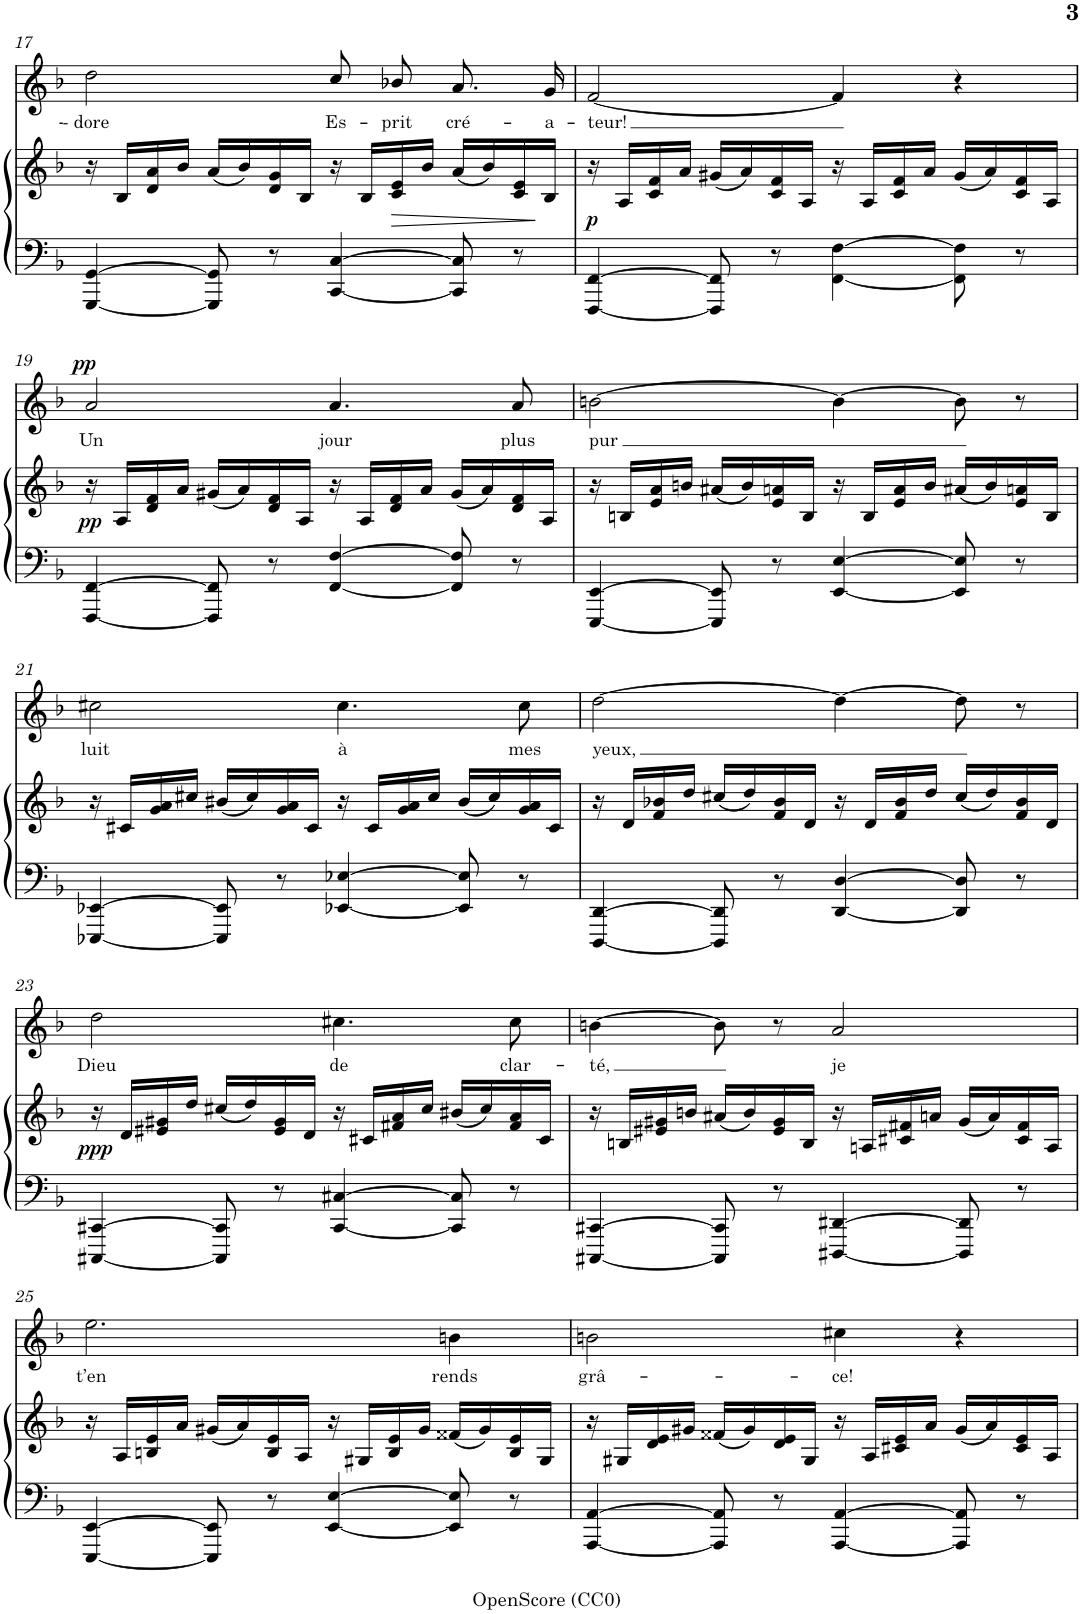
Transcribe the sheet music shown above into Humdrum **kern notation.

**kern	**kern	**dynam	**kern	**text	**dynam
*part2	*part2	*part2	*part1	*part1	*part1
*staff3	*staff2	*staff2/3	*staff1	*staff1	*staff1
*I"Piano	*	*	*I"Chant Voice	*	*
*I'Pno	*	*	*	*	*
!!LO:PB:g=z
*clefF4	*clefG2	*	*clefG2	*	*
*k[b-]	*k[b-]	*	*k[b-]	*	*
*M4/4	*M4/4	*	*M4/4	*	*
*met(c)	*met(c)	*	*met(c)	*	*
=17	=17	=17	=17	=17	=17
!	!	!	!	!LO:LY:b	!
[4GGG/ [4GG/	16r	.	2dd\	-- dore	.
.	16B-/LL	.	.	.	.
.	16d/ 16a/	.	.	.	.
.	16b-/JJ	.	.	.	.
8GGG/] 8GG/]	(16a/LL	.	.	.	.
.	16b-/)	.	.	.	.
8r	16d/ 16g/	.	.	.	.
.	16B-/JJ	.	.	.	.
!	!	!	!	!LO:LY:b	!
[4CC/ [4C/	16r	.	8cc/L	Es-	.
.	16B-/LL	.	.	.	.
!	!	!LO:HP:b	!	!LO:LY:b	!
.	16c/ 16e/	>	8b-X/J	-prit	.
.	16b-/JJ	.	.	.	.
!	!	!	!	!LO:LY:b	!
8CC/] 8C/]	(16a/LL	.	8.a/L	cré-	.
.	16b-/)	.	.	.	.
8r	16c/ 16e/	.	.	.	.
!	!	!	!	!LO:LY:b	!
.	16B-/JJ	]	16g/Jk	-a-	.
=18	=18	=18	=18	=18	=18
!	!	!LO:DY:b	!	!LO:LY:b	!
[4FFF/ [4FF/	16r	p	[2f/	-teur!	.
.	16A/LL	.	.	.	.
.	16c/ 16f/	.	.	.	.
.	16a/JJ	.	.	.	.
8FFF/] 8FF/]	(16g#X/LL	.	.	.	.
.	16a/)	.	.	.	.
8r	16c/ 16f/	.	.	.	.
.	16A/JJ	.	.	.	.
[4FF\ [4F\	16r	.	4f/]	.	.
.	16A/LL	.	.	.	.
.	16c/ 16f/	.	.	.	.
.	16a/JJ	.	.	.	.
8FF\] 8F\]	(16g#/LL	.	4r	.	.
.	16a/)	.	.	.	.
8r	16c/ 16f/	.	.	.	.
.	16A/JJ	.	.	.	.
!!LO:LB:g=z
=19	=19	=19	=19	=19	=19
!	!	!LO:DY:b	!	!LO:LY:b	!LO:DY:a
[4FFF/ [4FF/	16r	pp	2a/	Un	pp
.	16A/LL	.	.	.	.
.	16d/ 16f/	.	.	.	.
.	16a/JJ	.	.	.	.
8FFF/] 8FF/]	(16g#X/LL	.	.	.	.
.	16a/)	.	.	.	.
8r	16d/ 16f/	.	.	.	.
.	16A/JJ	.	.	.	.
!	!	!	!	!LO:LY:b	!
[4FF/ [4F/	16r	.	4.a/	jour	.
.	16A/LL	.	.	.	.
.	16d/ 16f/	.	.	.	.
.	16a/JJ	.	.	.	.
8FF/] 8F/]	(16g#/LL	.	.	.	.
.	16a/)	.	.	.	.
!	!	!	!	!LO:LY:b	!
8r	16d/ 16f/	.	8a/	plus	.
.	16A/JJ	.	.	.	.
=20	=20	=20	=20	=20	=20
!	!	!	!	!LO:LY:b	!
[4EEE/ [4EE/	16r	.	[2bn\	pur	.
.	16Bn/LL	.	.	.	.
.	16e/ 16a/	.	.	.	.
.	16bn/JJ	.	.	.	.
8EEE/] 8EE/]	(16a#X/LL	.	.	.	.
.	16b/)	.	.	.	.
8r	16e/ 16an/	.	.	.	.
.	16B/JJ	.	.	.	.
[4EE/ [4E/	16r	.	4b\_	.	.
.	16B/LL	.	.	.	.
.	16e/ 16a/	.	.	.	.
.	16b/JJ	.	.	.	.
8EE/] 8E/]	(16a#X/LL	.	8b\]	.	.
.	16b/)	.	.	.	.
8r	16e/ 16an/	.	8r	.	.
.	16B/JJ	.	.	.	.
!!LO:LB:g=z
=21	=21	=21	=21	=21	=21
!	!	!	!	!LO:LY:b	!
[4EEE-X/ [4EE-X/	16r	.	2cc#X\	luit	.
.	16c#X/LL	.	.	.	.
.	16g/ 16a/	.	.	.	.
.	16cc#X/JJ	.	.	.	.
8EEE-/] 8EE-/]	(16b#X/LL	.	.	.	.
.	16cc#/)	.	.	.	.
8r	16g/ 16a/	.	.	.	.
.	16c#/JJ	.	.	.	.
!	!	!	!	!LO:LY:b	!
[4EE-X/ [4E-X/	16r	.	4.cc#\	à	.
.	16c#/LL	.	.	.	.
.	16g/ 16a/	.	.	.	.
.	16cc#/JJ	.	.	.	.
8EE-/] 8E-/]	(16b#/LL	.	.	.	.
.	16cc#/)	.	.	.	.
!	!	!	!	!LO:LY:b	!
8r	16g/ 16a/	.	8cc#\	mes	.
.	16c#/JJ	.	.	.	.
=22	=22	=22	=22	=22	=22
!	!	!	!	!LO:LY:b	!
[4DDD/ [4DD/	16r	.	[2dd\	yeux,	.
.	16d/LL	.	.	.	.
.	16f/ 16b-X/	.	.	.	.
.	16dd/JJ	.	.	.	.
8DDD/] 8DD/]	(16cc#X/LL	.	.	.	.
.	16dd/)	.	.	.	.
8r	16f/ 16b-/	.	.	.	.
.	16d/JJ	.	.	.	.
[4DD/ [4D/	16r	.	4dd\_	.	.
.	16d/LL	.	.	.	.
.	16f/ 16b-/	.	.	.	.
.	16dd/JJ	.	.	.	.
8DD/] 8D/]	(16cc#/LL	.	8dd\]	.	.
.	16dd/)	.	.	.	.
8r	16f/ 16b-/	.	8r	.	.
.	16d/JJ	.	.	.	.
!!LO:LB:g=z
=23	=23	=23	=23	=23	=23
!	!	!LO:DY:b	!	!LO:LY:b	!
[4CCC#X/ [4CC#X/	16r	ppp	2dd\	Dieu	.
.	16d/LL	.	.	.	.
.	16e#X/ 16g#X/	.	.	.	.
.	16dd/JJ	.	.	.	.
8CCC#/] 8CC#/]	(16cc#X/LL	.	.	.	.
.	16dd/)	.	.	.	.
8r	16e#/ 16g#/	.	.	.	.
.	16d/JJ	.	.	.	.
!	!	!	!	!LO:LY:b	!
[4CC#/ [4C#X/	16r	.	4.cc#X\	de	.
.	16c#X/LL	.	.	.	.
.	16f#X/ 16a/	.	.	.	.
.	16cc#/JJ	.	.	.	.
8CC#/] 8C#/]	(16b#X/LL	.	.	.	.
.	16cc#/)	.	.	.	.
!	!	!	!	!LO:LY:b	!
8r	16f#/ 16a/	.	8cc#\	clar-	.
.	16c#/JJ	.	.	.	.
=24	=24	=24	=24	=24	=24
!	!	!	!	!LO:LY:b	!
[4CCC#X/ [4CC#X/	16r	.	[4bn\	-té,	.
.	16Bn/LL	.	.	.	.
.	16e#X/ 16g#X/	.	.	.	.
.	16bn/JJ	.	.	.	.
8CCC#/] 8CC#/]	(16a#X/LL	.	8b\]	.	.
.	16b/)	.	.	.	.
8r	16e#/ 16g#/	.	8r	.	.
.	16B/JJ	.	.	.	.
!	!	!	!	!LO:LY:b	!
[4DDD#X/ [4DD#X/	16r	.	2a/	je	.
.	16An/LL	.	.	.	.
.	16c#X/ 16f#X/	.	.	.	.
.	16an/JJ	.	.	.	.
8DDD#/] 8DD#/]	(16g#/LL	.	.	.	.
.	16a/)	.	.	.	.
8r	16c#/ 16f#/	.	.	.	.
.	16A/JJ	.	.	.	.
!!LO:LB:g=z
=25	=25	=25	=25	=25	=25
!	!	!	!	!LO:LY:b	!
[4EEE/ [4EE/	16r	.	2.ee\	t’en	.
.	16A/LL	.	.	.	.
.	16Bn/ 16e/	.	.	.	.
.	16a/JJ	.	.	.	.
8EEE/] 8EE/]	(16g#X/LL	.	.	.	.
.	16a/)	.	.	.	.
8r	16B/ 16e/	.	.	.	.
.	16A/JJ	.	.	.	.
[4EE/ [4E/	16r	.	.	.	.
.	16G#X/LL	.	.	.	.
.	16B/ 16e/	.	.	.	.
.	16g#/JJ	.	.	.	.
!	!	!	!	!LO:LY:b	!
8EE/] 8E/]	(16f##X/LL	.	4bn\	rends	.
.	16g#/)	.	.	.	.
8r	16B/ 16e/	.	.	.	.
.	16G#/JJ	.	.	.	.
=26	=26	=26	=26	=26	=26
!	!	!	!	!LO:LY:b	!
[4AAA/ [4AA/	16r	.	2bn\	grâ-	.
.	16G#X/LL	.	.	.	.
.	16d/ 16e/	.	.	.	.
.	16g#X/JJ	.	.	.	.
8AAA/] 8AA/]	(16f##X/LL	.	.	.	.
.	16g#/)	.	.	.	.
8r	16d/ 16e/	.	.	.	.
.	16G#/JJ	.	.	.	.
!	!	!	!	!LO:LY:b	!
[4AAA/ [4AA/	16r	.	4cc#X\	-ce!	.
.	16A/LL	.	.	.	.
.	16c#X/ 16e/	.	.	.	.
.	16a/JJ	.	.	.	.
8AAA/] 8AA/]	(16g#/LL	.	4r	.	.
.	16a/)	.	.	.	.
8r	16c#/ 16e/	.	.	.	.
.	16A/JJ	.	.	.	.
=	=	=	=	=	=
*-	*-	*-	*-	*-	*-
